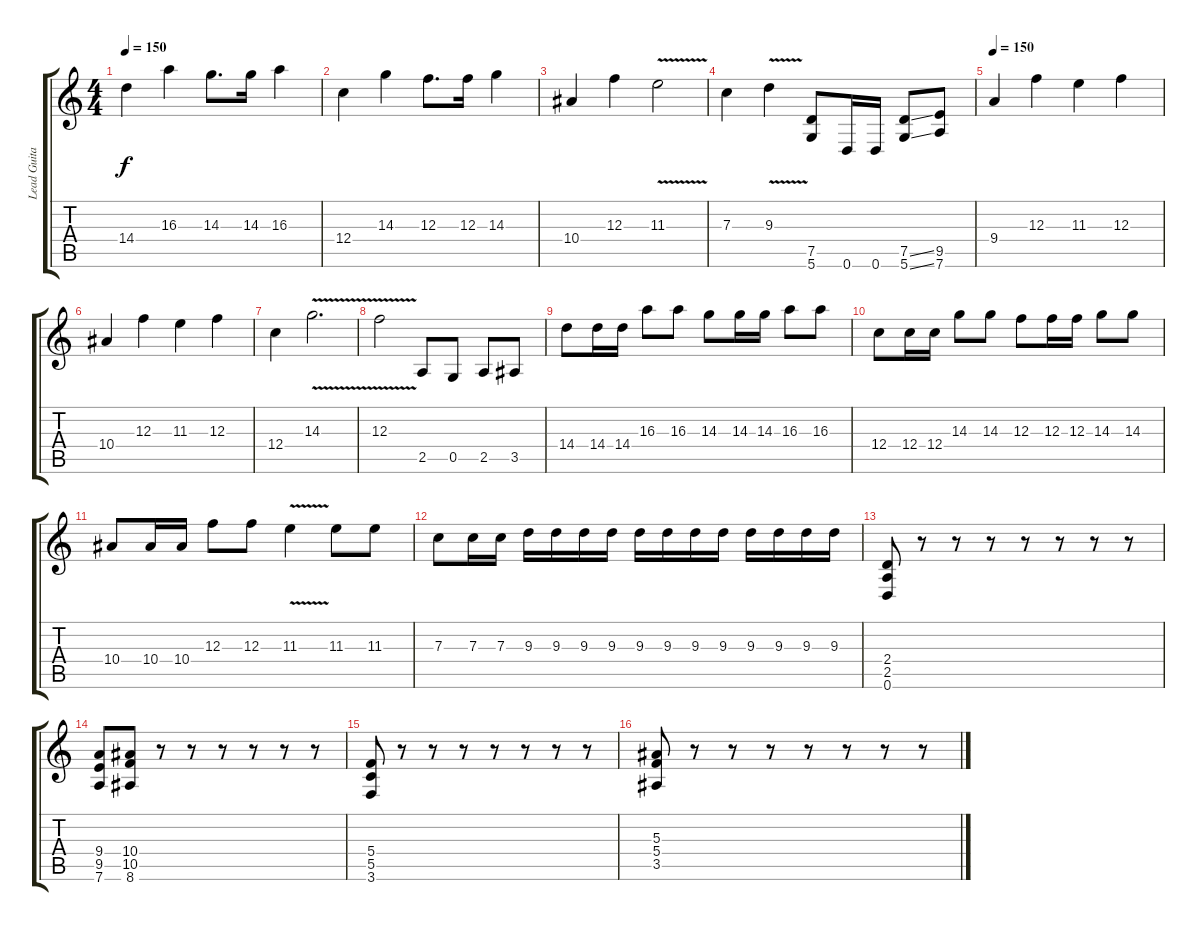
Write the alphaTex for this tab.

\track ("Lead Guitar" "Lead Guita") {instrument distortionguitar}
\staff {score tabs}
\tuning (D4 A3 F3 C3 G2 D2) {hide}
\ts (4 4)
\tempo 150
\clef g2
\ks c
14.4.4{dy f} 16.3.4 14.3.8{d} 14.3.16 16.3.4 |
12.4.4 14.3.4 12.3.8{d} 12.3.16 14.3.4 |
10.4.4 12.3.4 11.3{v}.2 |
7.3.4 9.3{v}.4 (7.5 5.6).8 0.6.16 0.6.16 (7.5{ss} 5.6{ss}).8 (9.5 7.6).8 |
\tempo 150
9.4.4{balance 8} 12.3.4 11.3.4 12.3.4 |
10.4.4 12.3.4 11.3.4 12.3.4 |
12.4.4 14.3{v}.2{d} |
12.3{v}.2 2.5.8 0.5.8 2.5.8 3.5.8 |
14.4.8 14.4.16 14.4.16 16.3.8 16.3.8 14.3.8 14.3.16 14.3.16 16.3.8 16.3.8 |
12.4.8 12.4.16 12.4.16 14.3.8 14.3.8 12.3.8 12.3.16 12.3.16 14.3.8 14.3.8 |
10.4.8 10.4.16 10.4.16 12.3.8 12.3.8 11.3{v}.4 11.3.8 11.3.8 |
7.3.8 7.3.16 7.3.16 9.3.16 9.3.16 9.3.16 9.3.16 9.3.16 9.3.16 9.3.16 9.3.16 9.3.16 9.3.16 9.3.16 9.3.16 |
(2.4 2.5 0.6).8 r.8 r.8 r.8 r.8 r.8 r.8 r.8 |
(9.4 9.5 7.6).8 (10.4 10.5 8.6).8 r.8 r.8 r.8 r.8 r.8 r.8 |
(5.4 5.5 3.6).8 r.8 r.8 r.8 r.8 r.8 r.8 r.8 |
(5.3 5.4 3.5).8 r.8 r.8 r.8 r.8 r.8 r.8 r.8
